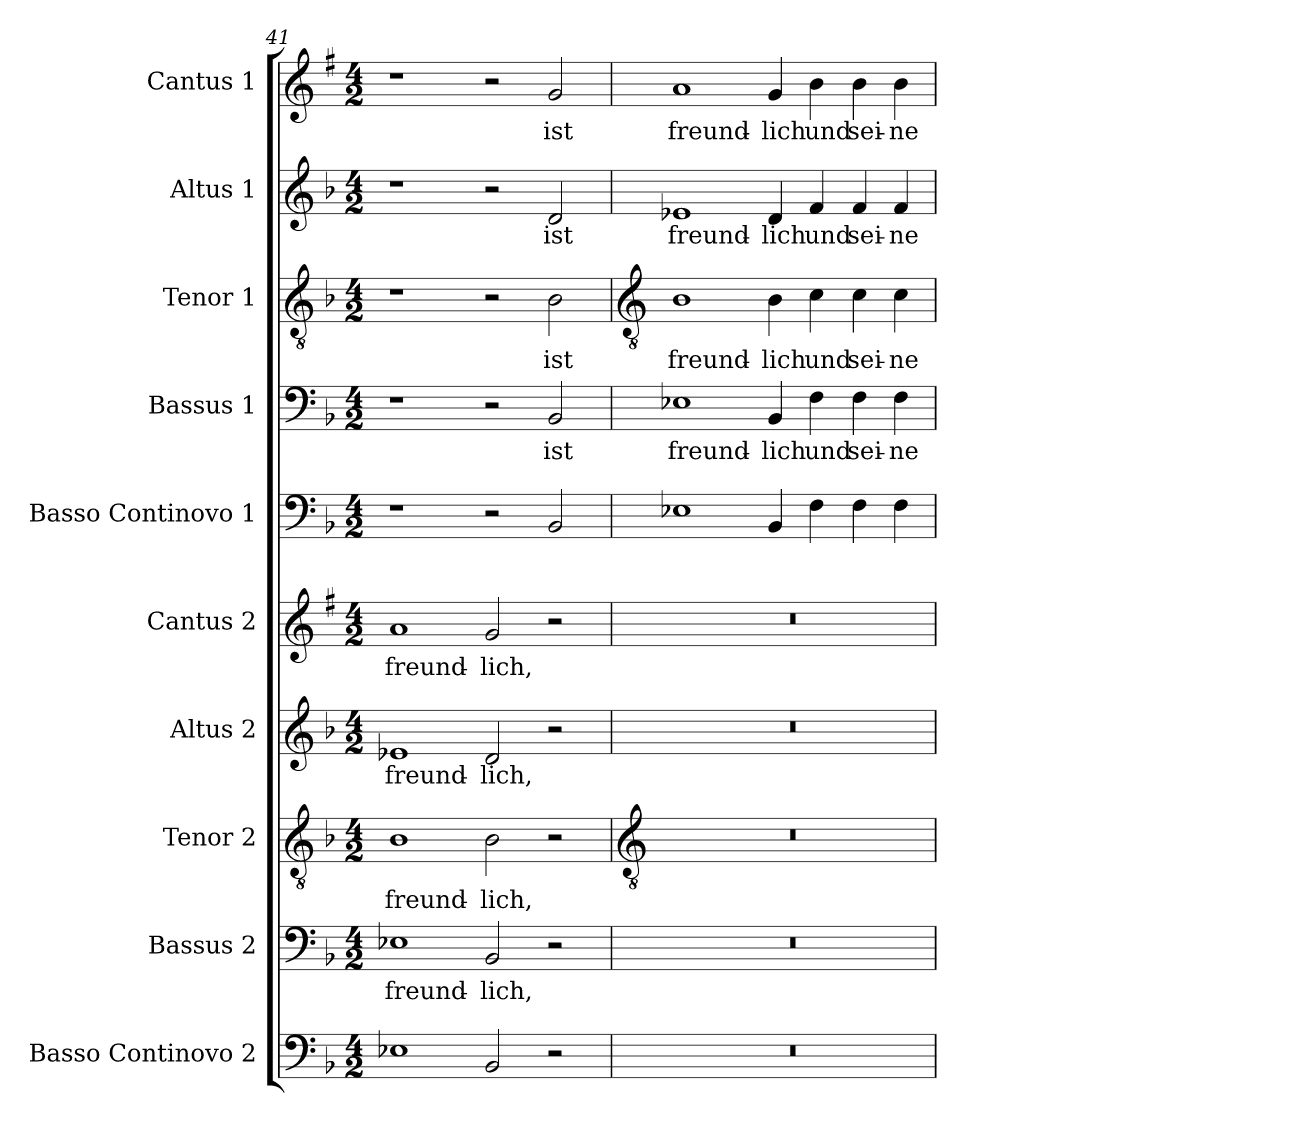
**kern	**kern	**text	**kern	**text	**kern	**text	**kern	**text	**kern	**kern	**text	**kern	**text	**kern	**text	**kern	**text
*part10	*part9	*part9	*part8	*part8	*part7	*part7	*part6	*part6	*part5	*part4	*part4	*part3	*part3	*part2	*part2	*part1	*part1
*staff10	*staff9	*staff9	*staff8	*staff8	*staff7	*staff7	*staff6	*staff6	*staff5	*staff4	*staff4	*staff3	*staff3	*staff2	*staff2	*staff1	*staff1
*I"Basso Continovo 2	*I"Bassus 2	*	*I"Tenor 2	*	*I"Altus 2	*	*I"Cantus 2	*	*I"Basso Continovo 1	*I"Bassus 1	*	*I"Tenor 1	*	*I"Altus 1	*	*I"Cantus 1	*
*I'Basso Continovo 2	*I'Bassus 2	*	*I'Tenor 2	*	*I'Altus 2	*	*I'Cantus 2	*	*I'Basso Continovo 1	*I'Bassus 1	*	*I'Tenor 1	*	*I'Altus 1	*	*I'Cantus 1	*
*clefF4	*clefF4	*	*clefGv2	*	*clefG2	*	*clefG2	*	*clefF4	*clefF4	*	*clefGv2	*	*clefG2	*	*clefG2	*
*	*	*	*	*	*	*	*ITrd1c2	*	*	*	*	*	*	*	*	*ITrd1c2	*
*k[b-]	*k[b-]	*	*k[b-]	*	*k[b-]	*	*k[b-]	*	*k[b-]	*k[b-]	*	*k[b-]	*	*k[b-]	*	*k[b-]	*
*F:	*F:	*	*F:	*	*F:	*	*F:	*	*F:	*F:	*	*F:	*	*F:	*	*F:	*
*M4/2	*M4/2	*	*M4/2	*	*M4/2	*	*M4/2	*	*M4/2	*M4/2	*	*M4/2	*	*M4/2	*	*M4/2	*
=41	=41	=41	=41	=41	=41	=41	=41	=41	=41	=41	=41	=41	=41	=41	=41	=41	=41
!	!	!LO:LY:b	!	!LO:LY:b	!	!LO:LY:b	!	!LO:LY:b	!	!	!	!	!	!	!	!	!
1E-X	1E-X	freund-	1B-	freund-	1e-X	freund-	1g	freund-	1r	1r	.	1r	.	1r	.	1r	.
!	!	!LO:LY:b	!	!LO:LY:b	!	!LO:LY:b	!	!LO:LY:b	!	!	!	!	!	!	!	!	!
2BB-	2BB-	-lich,	2B-	-lich,	2d	-lich,	2f	-lich,	2r	2r	.	2r	.	2r	.	2r	.
!	!	!	!	!	!	!	!	!	!	!	!LO:LY:b	!	!LO:LY:b	!	!LO:LY:b	!	!LO:LY:b
2r	2r	.	2r	.	2r	.	2r	.	2BB-	2BB-	ist	2B-	ist	2d	ist	2f	ist
!!LO:LB:g=z
=42	=42	=42	=42	=42	=42	=42	=42	=42	=42	=42	=42	=42	=42	=42	=42	=42	=42
*	*	*	*clefGv2	*	*	*	*	*	*	*	*	*clefGv2	*	*	*	*	*
!	!	!	!	!	!	!	!	!	!	!	!LO:LY:b	!	!LO:LY:b	!	!LO:LY:b	!	!LO:LY:b
0r	0r	.	0r	.	0r	.	0r	.	1E-X	1E-X	freund-	1B-	freund-	1e-X	freund-	1g	freund-
!	!	!	!	!	!	!	!	!	!	!	!LO:LY:b	!	!LO:LY:b	!	!LO:LY:b	!	!LO:LY:b
.	.	.	.	.	.	.	.	.	4BB-	4BB-	-lich	4B-	-lich	4d	-lich	4f	-lich
!	!	!	!	!	!	!	!	!	!	!	!LO:LY:b	!	!LO:LY:b	!	!LO:LY:b	!	!LO:LY:b
.	.	.	.	.	.	.	.	.	4F	4F	und	4c	und	4f	und	4a	und
!	!	!	!	!	!	!	!	!	!	!	!LO:LY:b	!	!LO:LY:b	!	!LO:LY:b	!	!LO:LY:b
.	.	.	.	.	.	.	.	.	4F	4F	sei-	4c	sei-	4f	sei-	4a	sei-
!	!	!	!	!	!	!	!	!	!	!	!LO:LY:b	!	!LO:LY:b	!	!LO:LY:b	!	!LO:LY:b
.	.	.	.	.	.	.	.	.	4F	4F	-ne	4c	-ne	4f	-ne	4a	-ne
=	=	=	=	=	=	=	=	=	=	=	=	=	=	=	=	=	=
*-	*-	*-	*-	*-	*-	*-	*-	*-	*-	*-	*-	*-	*-	*-	*-	*-	*-
